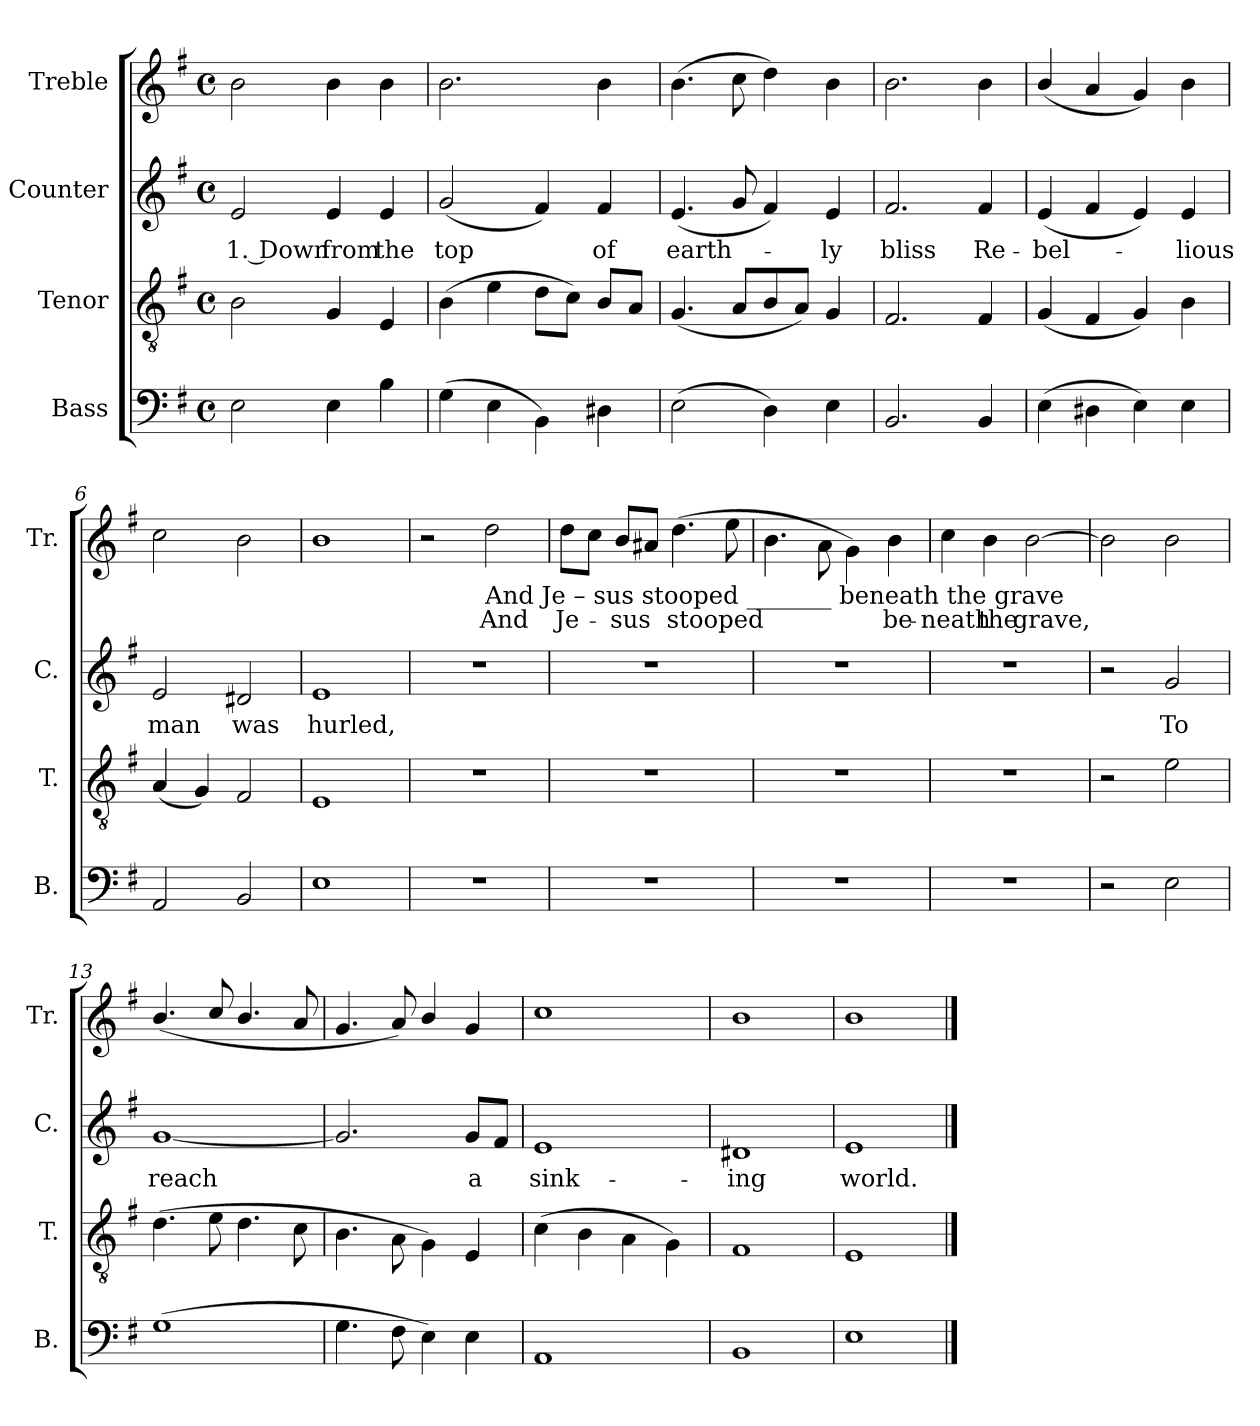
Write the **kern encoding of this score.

**kern	**kern	**kern	**text	**kern	**text
*part4	*part3	*part2	*part2	*part1	*part1
*staff4	*staff3	*staff2	*staff2	*staff1	*staff1
*I"Bass	*I"Tenor	*I"Counter	*	*I"Treble	*
*I'B.	*I'T.	*I'C.	*	*I'Tr.	*
*clefF4	*clefGv2	*clefG2	*	*clefG2	*
*k[f#]	*k[f#]	*k[f#]	*	*k[f#]	*
*M4/4	*M4/4	*M4/4	*	*M4/4	*
*met(c)	*met(c)	*met(c)	*	*met(c)	*
=1	=1	=1	=1	=1	=1
2E\	2B\	2e/	1. Down	2b\	.
4E\	4G/	4e/	from	4b\	.
4B\	4E/	4e/	the	4b\	.
=2	=2	=2	=2	=2	=2
(4G\	(4B\	(2g/	top	2.b\	.
4E\	4e\	.	.	.	.
4BB\)	8d\L	4f#/)	.	.	.
.	8c\J)	.	.	.	.
4D#X\	8B/L	4f#/	of	4b\	.
.	8A/J	.	.	.	.
=3	=3	=3	=3	=3	=3
(2E\	(4.G/	(4.e/	earth-	(4.b\	.
.	8A/L	8g/	.	8cc\	.
4D\)	8B/	4f#/)	.	4dd\)	.
.	8A/J)	.	.	.	.
4E\	4G/	4e/	-ly	4b\	.
=4	=4	=4	=4	=4	=4
2.BB/	2.F#/	2.f#/	bliss	2.b\	.
4BB/	4F#/	4f#/	Re-	4b\	.
=5	=5	=5	=5	=5	=5
(4E\	(4G/	(4e/	-bel-	(4b/	.
4D#X\	4F#/	4f#/	.	4a/	.
4E\)	4G/)	4e/)	.	4g/)	.
4E\	4B\	4e/	lious	4b\	.
=6	=6	=6	=6	=6	=6
2AA/	(4A/	2e/	man	2cc\	.
.	4G/)	.	.	.	.
2BB/	2F#/	2d#X/	was	2b\	.
=7	=7	=7	=7	=7	=7
1E	1E	1e	hurled,	1b	.
!!LO:LB:g=z
=8	=8	=8	=8	=8	=8
1r	1r	1r	.	2r	.
!	!	!	!	!LO:TX:b:t=And    Je  –  sus   stooped _______  beneath the grave	!
.	.	.	.	2dd\	And
=9	=9	=9	=9	=9	=9
1r	1r	1r	.	8dd\L	Je-
.	.	.	.	8cc\J	.
.	.	.	.	8b/L	-sus
.	.	.	.	8a#X/J	.
.	.	.	.	(4.dd\	stooped
.	.	.	.	8ee\	.
=10	=10	=10	=10	=10	=10
1r	1r	1r	.	4.b\	.
.	.	.	.	8a\	.
.	.	.	.	4g\)	.
.	.	.	.	4b\	be-
=11	=11	=11	=11	=11	=11
1r	1r	1r	.	4cc\	-neath
.	.	.	.	4b\	the
.	.	.	.	[2b\	grave,
=12	=12	=12	=12	=12	=12
2r	2r	2r	.	2b\]	.
2E\	2e\	2g/	To	2b\	.
=13	=13	=13	=13	=13	=13
(1G	(4.d\	[1g	reach	(4.b/	.
.	8e\	.	.	8cc/	.
.	4.d\	.	.	4.b/	.
.	8c\	.	.	8a/	.
=14	=14	=14	=14	=14	=14
4.G\	4.B\	2.g/]	.	4.g/	.
8F#\	8A\	.	.	8a/)	.
4E\)	4G\)	.	.	4b/	.
4E\	4E/	8g/L	a	4g/	.
.	.	8f#/J	.	.	.
!!LO:LB:g=z
=15	=15	=15	=15	=15	=15
1AA	(4c\	1e	sink-	1cc	.
.	4B\	.	.	.	.
.	4A\	.	.	.	.
.	4G\)	.	.	.	.
=16	=16	=16	=16	=16	=16
1BB	1F#	1d#X	-ing	1b	.
=17	=17	=17	=17	=17	=17
1E	1E	1e	world.	1b	.
==	==	==	==	==	==
*-	*-	*-	*-	*-	*-
